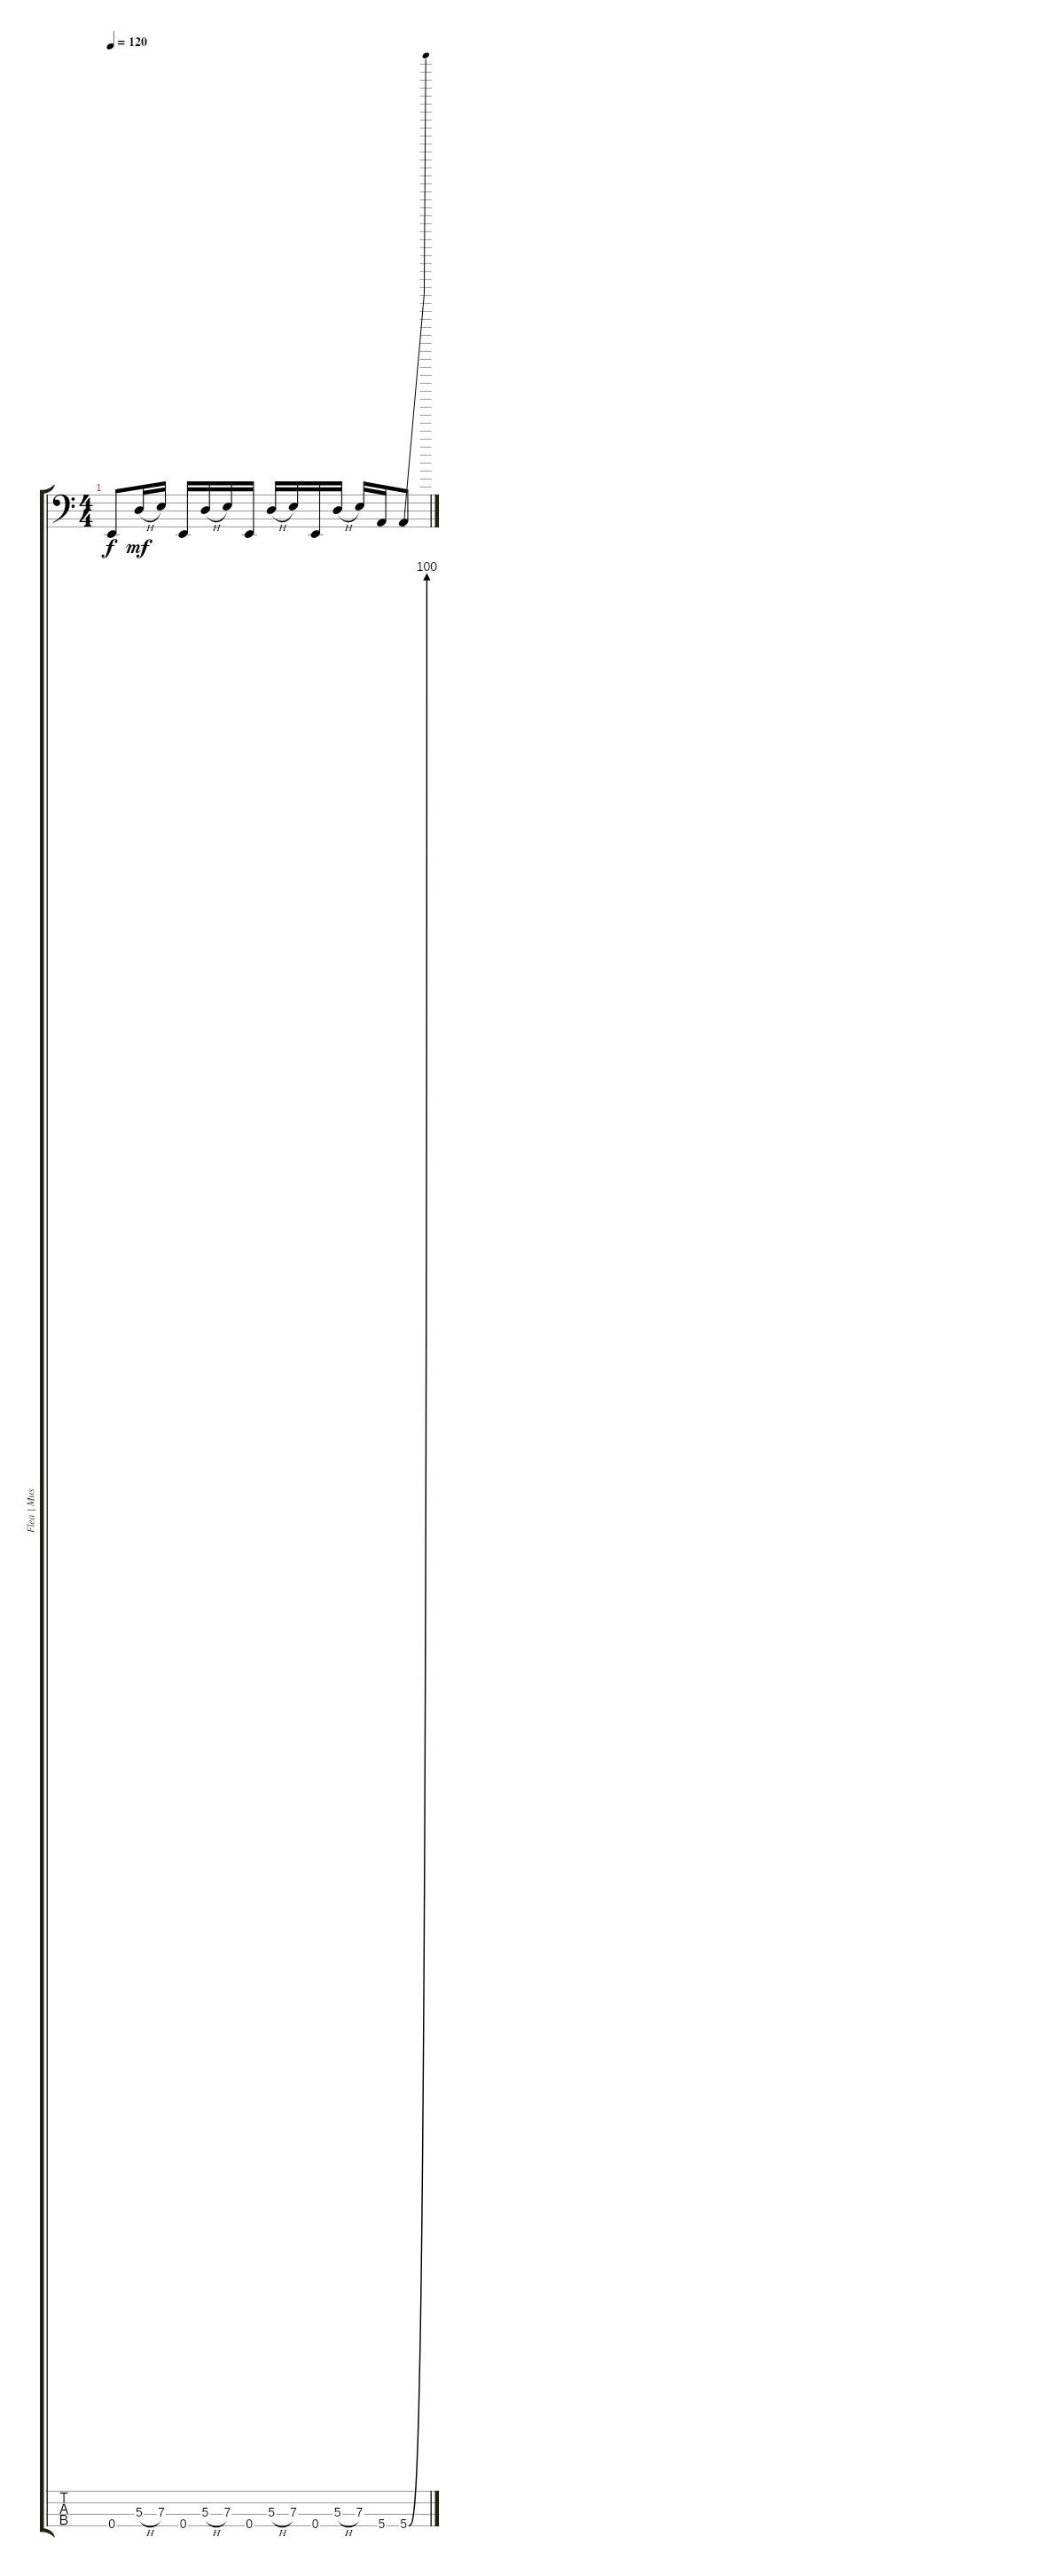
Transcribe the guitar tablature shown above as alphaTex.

\track ("Flea | Music Man Stingray | Bass" "Flea | Mus") {instrument electricbassfinger}
\staff {score tabs}
\tuning (G2 D2 A1 E1) {hide}
\ts (4 4)
\tempo 120
\clef f4
\ks c
0.4.8{dy f} 5.3{h}.16{dy mf} 7.3.16 0.4.16 5.3{h}.16 7.3.16 0.4.16 5.3{h}.16 7.3.16 0.4.16 5.3{h}.16 7.3.16 5.4.16 5.4{be (bend 0 0 300 400)}.8
